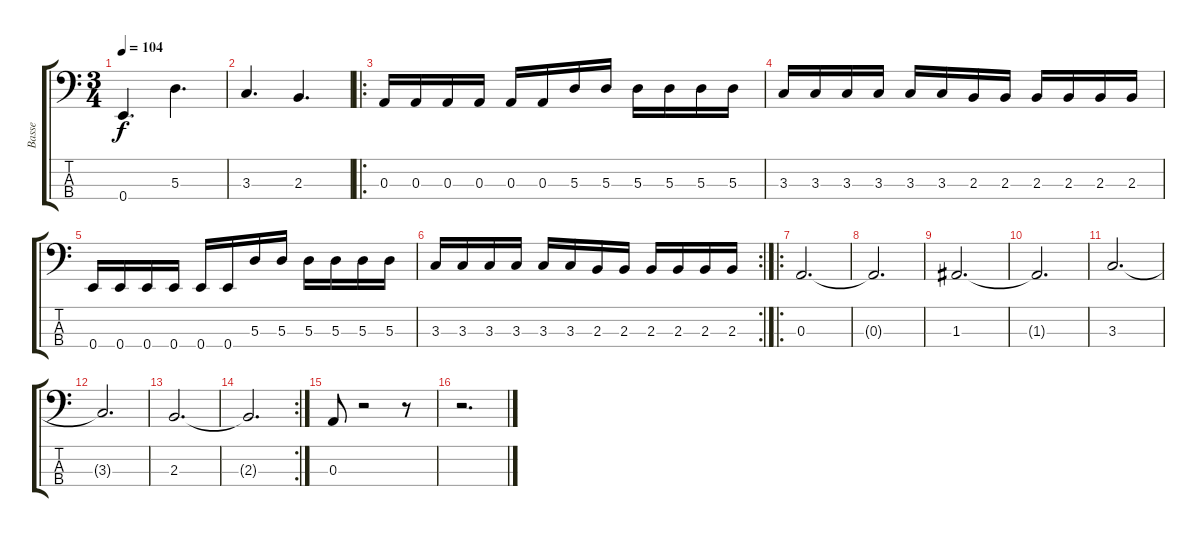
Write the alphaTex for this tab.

\track ("Basse" "Basse") {instrument electricbassfinger}
\staff {score tabs}
\tuning (G2 D2 A1 E1) {hide}
\ts (3 4)
\tempo 104
\clef f4
\ks c
0.4.4{d dy f} 5.3.4{d} |
3.3.4{d} 2.3.4{d} |
\ro
0.3.16 0.3.16 0.3.16 0.3.16 0.3.16 0.3.16 5.3.16 5.3.16 5.3.16 5.3.16 5.3.16 5.3.16 |
3.3.16 3.3.16 3.3.16 3.3.16 3.3.16 3.3.16 2.3.16 2.3.16 2.3.16 2.3.16 2.3.16 2.3.16 |
0.4.16 0.4.16 0.4.16 0.4.16 0.4.16 0.4.16 5.3.16 5.3.16 5.3.16 5.3.16 5.3.16 5.3.16 |
\rc 2
3.3.16 3.3.16 3.3.16 3.3.16 3.3.16 3.3.16 2.3.16 2.3.16 2.3.16 2.3.16 2.3.16 2.3.16 |
\ro
0.3.2{d} |
0.3{t}.2{d} |
1.3.2{d} |
1.3{t}.2{d} |
3.3.2{d} |
3.3{t}.2{d} |
2.3.2{d} |
\rc 2
2.3{t}.2{d} |
0.3.8 r.2 r.8 |
r.2{d}
